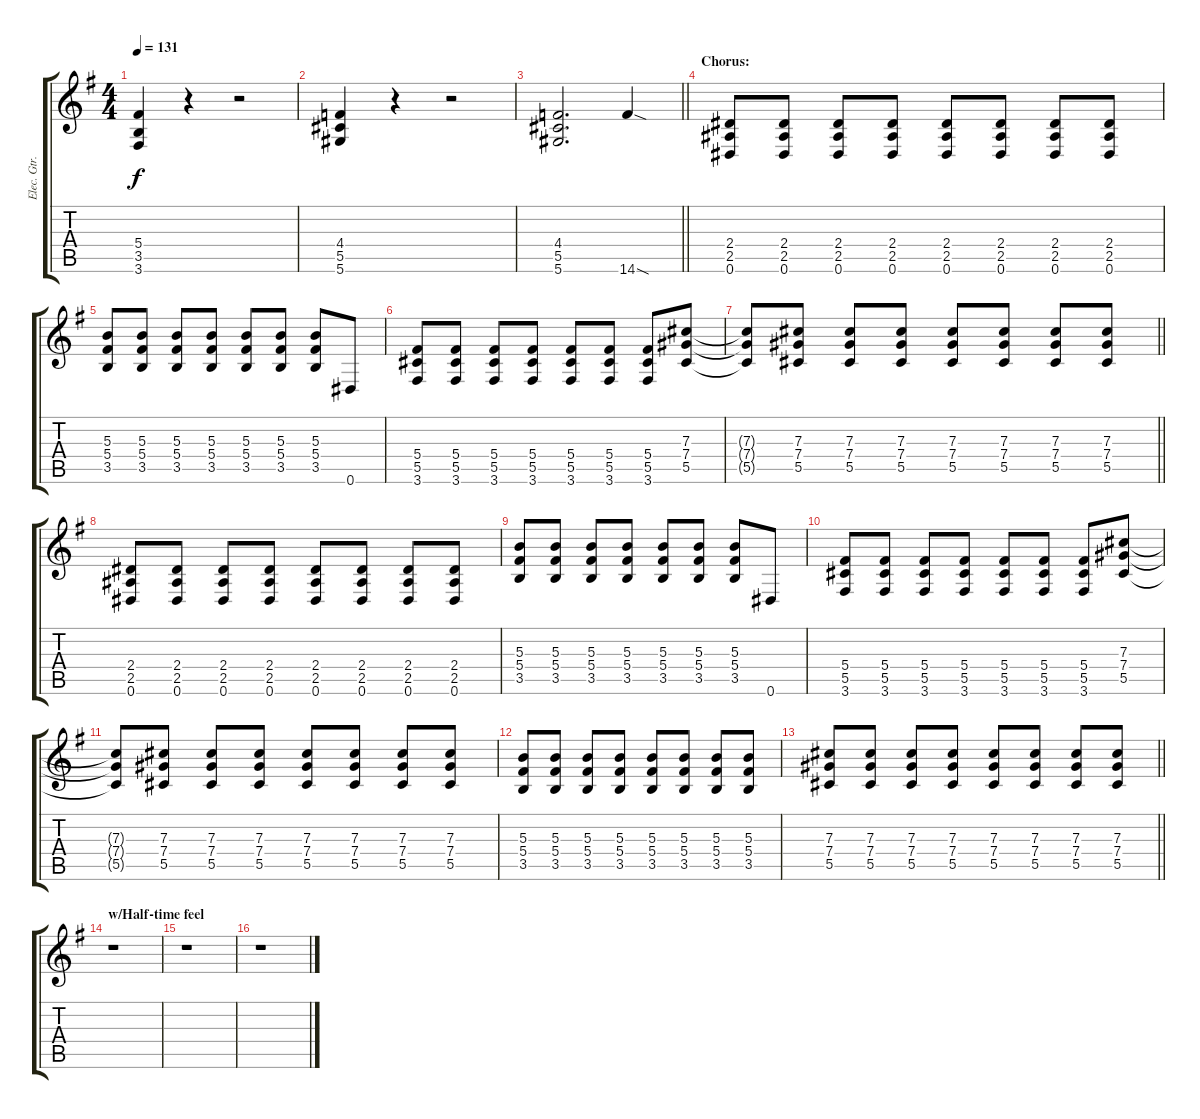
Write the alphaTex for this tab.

\track ("Elec. Gtr. 2" "Elec. Gtr.") {instrument distortionguitar}
\staff {score tabs}
\tuning (Eb4 Bb3 Gb3 Db3 Ab2 Eb2) {hide}
\ts (4 4)
\tempo 131
\clef g2
\ks g
(5.4 3.5 3.6).4{dy f} r.4 r.2 |
(4.4 5.5 5.6).4 r.4 r.2 |
\barLineRight lightlight
(4.4 5.5 5.6).2{d} 14.6{sod}.4 |
\section ("" "Chorus:")
(2.4 2.5 0.6).8{volume 14} (2.4 2.5 0.6).8 (2.4 2.5 0.6).8 (2.4 2.5 0.6).8 (2.4 2.5 0.6).8 (2.4 2.5 0.6).8 (2.4 2.5 0.6).8 (2.4 2.5 0.6).8 |
(5.3 5.4 3.5).8 (5.3 5.4 3.5).8 (5.3 5.4 3.5).8 (5.3 5.4 3.5).8 (5.3 5.4 3.5).8 (5.3 5.4 3.5).8 (5.3 5.4 3.5).8 0.6.8 |
(5.4 5.5 3.6).8 (5.4 5.5 3.6).8 (5.4 5.5 3.6).8 (5.4 5.5 3.6).8 (5.4 5.5 3.6).8 (5.4 5.5 3.6).8 (5.4 5.5 3.6).8 (7.3 7.4 5.5).8 |
\barLineRight lightlight
(7.3{t} 7.4{t} 5.5{t}).8 (7.3 7.4 5.5).8 (7.3 7.4 5.5).8 (7.3 7.4 5.5).8 (7.3 7.4 5.5).8 (7.3 7.4 5.5).8 (7.3 7.4 5.5).8 (7.3 7.4 5.5).8 |
(2.4 2.5 0.6).8 (2.4 2.5 0.6).8 (2.4 2.5 0.6).8 (2.4 2.5 0.6).8 (2.4 2.5 0.6).8 (2.4 2.5 0.6).8 (2.4 2.5 0.6).8 (2.4 2.5 0.6).8 |
(5.3 5.4 3.5).8 (5.3 5.4 3.5).8 (5.3 5.4 3.5).8 (5.3 5.4 3.5).8 (5.3 5.4 3.5).8 (5.3 5.4 3.5).8 (5.3 5.4 3.5).8 0.6.8 |
(5.4 5.5 3.6).8 (5.4 5.5 3.6).8 (5.4 5.5 3.6).8 (5.4 5.5 3.6).8 (5.4 5.5 3.6).8 (5.4 5.5 3.6).8 (5.4 5.5 3.6).8 (7.3 7.4 5.5).8 |
(7.3{t} 7.4{t} 5.5{t}).8 (7.3 7.4 5.5).8 (7.3 7.4 5.5).8 (7.3 7.4 5.5).8 (7.3 7.4 5.5).8 (7.3 7.4 5.5).8 (7.3 7.4 5.5).8 (7.3 7.4 5.5).8 |
(5.3 5.4 3.5).8 (5.3 5.4 3.5).8 (5.3 5.4 3.5).8 (5.3 5.4 3.5).8 (5.3 5.4 3.5).8 (5.3 5.4 3.5).8 (5.3 5.4 3.5).8 (5.3 5.4 3.5).8 |
\barLineRight lightlight
(7.3 7.4 5.5).8 (7.3 7.4 5.5).8 (7.3 7.4 5.5).8 (7.3 7.4 5.5).8 (7.3 7.4 5.5).8 (7.3 7.4 5.5).8 (7.3 7.4 5.5).8 (7.3 7.4 5.5).8 |
\section ("" "w/Half-time feel")
r.1 |
r.1 |
r.1
